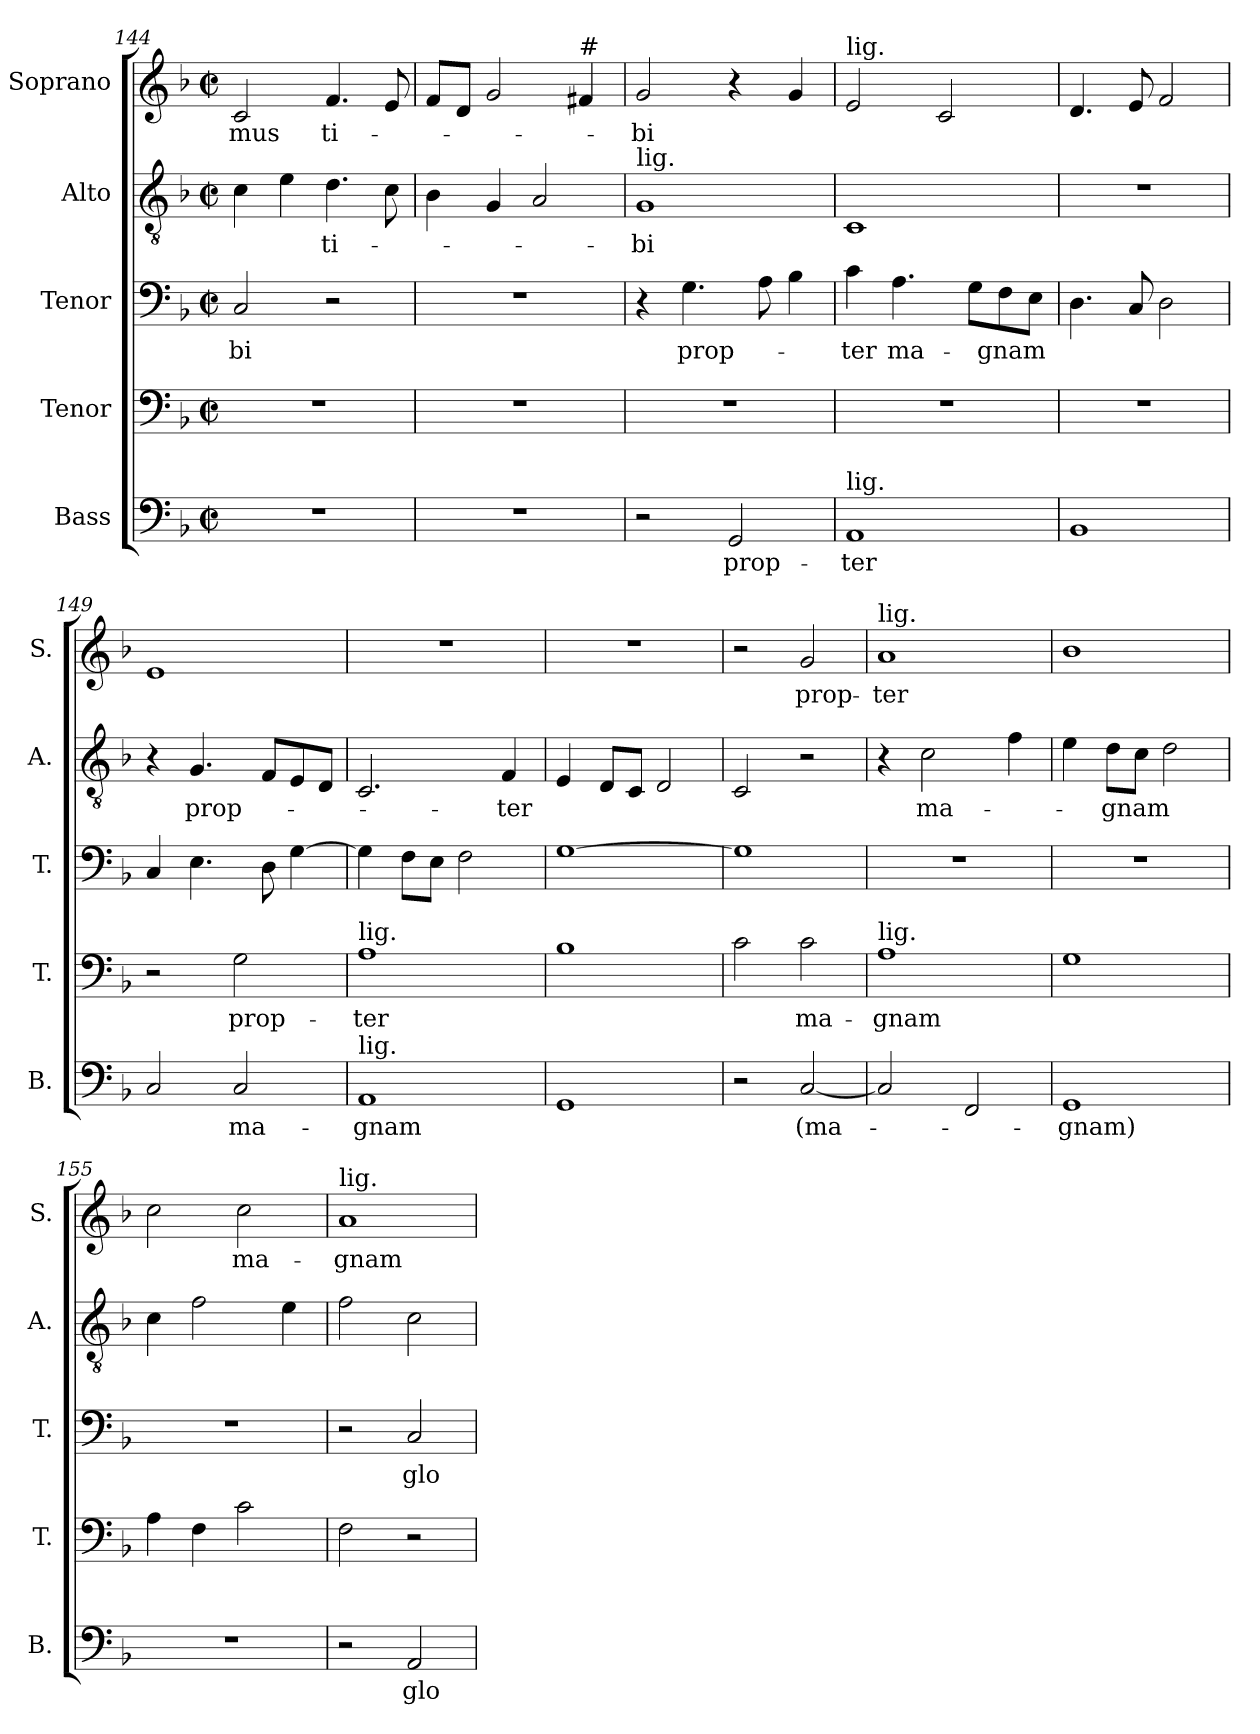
**kern	**text	**kern	**text	**kern	**text	**kern	**text	**kern	**text
*part5	*part5	*part4	*part4	*part3	*part3	*part2	*part2	*part1	*part1
*staff5	*staff5	*staff4	*staff4	*staff3	*staff3	*staff2	*staff2	*staff1	*staff1
*I"Bass	*	*I"Tenor	*	*I"Tenor	*	*I"Alto	*	*I"Soprano	*
*I'B.	*	*I'T.	*	*I'T.	*	*I'A.	*	*I'S.	*
*clefF4	*	*clefF4	*	*clefF4	*	*clefGv2	*	*clefG2	*
*k[b-]	*	*k[b-]	*	*k[b-]	*	*k[b-]	*	*k[b-]	*
*M2/2	*	*M2/2	*	*M2/2	*	*M2/2	*	*M2/2	*
*met(c|)	*	*met(c|)	*	*met(c|)	*	*met(c|)	*	*met(c|)	*
=144	=144	=144	=144	=144	=144	=144	=144	=144	=144
!	!	!	!	!	!LO:LY:b	!	!	!	!LO:LY:b
1r	.	1r	.	2C/	-bi	4c\	.	2c/	-mus
.	.	.	.	.	.	4e\	.	.	.
!	!	!	!	!	!	!	!LO:LY:b	!	!LO:LY:b
.	.	.	.	2r	.	4.d\	ti-	4.f/	ti-
.	.	.	.	.	.	8c\	.	8e/	.
=145	=145	=145	=145	=145	=145	=145	=145	=145	=145
1r	.	1r	.	1r	.	4B-\	.	8f/L	.
.	.	.	.	.	.	.	.	8d/J	.
.	.	.	.	.	.	4G/	.	2g/	.
.	.	.	.	.	.	2A/	.	.	.
!	!	!	!	!	!	!	!	!LO:TX:a:t=#	!
.	.	.	.	.	.	.	.	4f#X/	.
=146	=146	=146	=146	=146	=146	=146	=146	=146	=146
!	!	!	!	!	!	!LO:TX:a:t=lig.	!	!	!
!	!	!	!	!	!	!	!LO:LY:b	!	!LO:LY:b
2r	.	1r	.	4r	.	1G	-bi	2g/	-bi
!	!	!	!	!	!LO:LY:b	!	!	!	!
.	.	.	.	4.G\	prop-	.	.	.	.
!	!LO:LY:b	!	!	!	!	!	!	!	!
2GG/	prop-	.	.	.	.	.	.	4r	.
.	.	.	.	8A\	.	.	.	.	.
.	.	.	.	4B-\	.	.	.	4g/	.
=147	=147	=147	=147	=147	=147	=147	=147	=147	=147
!	!	!	!	!	!	!	!	!LO:TX:a:t=lig.	!
!LO:TX:a:t=lig.	!	!	!	!	!	!	!	!	!
!	!LO:LY:b	!	!	!	!LO:LY:b	!	!	!	!
1AA	-ter	1r	.	4c\	-ter	1C	.	2e/	.
!	!	!	!	!	!LO:LY:b	!	!	!	!
.	.	.	.	4.A\	ma-	.	.	.	.
.	.	.	.	.	.	.	.	2c/	.
.	.	.	.	8G\L	.	.	.	.	.
!	!	!	!	!	!LO:LY:b	!	!	!	!
.	.	.	.	8F\	-gnam	.	.	.	.
.	.	.	.	8E\J	.	.	.	.	.
=148	=148	=148	=148	=148	=148	=148	=148	=148	=148
1BB-	.	1r	.	4.D\	.	1r	.	4.d/	.
.	.	.	.	8C/	.	.	.	8e/	.
.	.	.	.	2D\	.	.	.	2f/	.
!!LO:PB:g=z
=149	=149	=149	=149	=149	=149	=149	=149	=149	=149
2C/	.	2r	.	4C/	.	4r	.	1e	.
!	!	!	!	!	!	!	!LO:LY:b	!	!
.	.	.	.	4.E\	.	4.G/	prop-	.	.
!	!LO:LY:b	!	!LO:LY:b	!	!	!	!	!	!
2C/	ma-	2G\	prop-	.	.	.	.	.	.
.	.	.	.	8D\	.	8F/L	.	.	.
.	.	.	.	[4G\	.	8E/	.	.	.
.	.	.	.	.	.	8D/J	.	.	.
=150	=150	=150	=150	=150	=150	=150	=150	=150	=150
!	!	!LO:TX:a:t=lig.	!	!	!	!	!	!	!
!LO:TX:a:t=lig.	!	!	!	!	!	!	!	!	!
!	!LO:LY:b	!	!LO:LY:b	!	!	!	!	!	!
1AA	-gnam	1A	-ter	4G\]	.	2.C/	.	1r	.
.	.	.	.	8F\L	.	.	.	.	.
.	.	.	.	8E\J	.	.	.	.	.
.	.	.	.	2F\	.	.	.	.	.
!	!	!	!	!	!	!	!LO:LY:b	!	!
.	.	.	.	.	.	4F/	ter	.	.
=151	=151	=151	=151	=151	=151	=151	=151	=151	=151
1GG	.	1B-	.	[1G	.	4E/	.	1r	.
.	.	.	.	.	.	8D/L	.	.	.
.	.	.	.	.	.	8C/J	.	.	.
.	.	.	.	.	.	2D/	.	.	.
=152	=152	=152	=152	=152	=152	=152	=152	=152	=152
2r	.	2c\	.	1G]	.	2C/	.	2r	.
!	!LO:LY:b	!	!LO:LY:b	!	!	!	!	!	!LO:LY:b
[2C/	(ma-	2c\	ma-	.	.	2r	.	2g/	prop-
=153	=153	=153	=153	=153	=153	=153	=153	=153	=153
!	!	!	!	!	!	!	!	!LO:TX:a:t=lig.	!
!	!	!LO:TX:a:t=lig.	!	!	!	!	!	!	!
!	!	!	!LO:LY:b	!	!	!	!	!	!LO:LY:b
2C/]	.	1A	-gnam	1r	.	4r	.	1a	-ter
!	!	!	!	!	!	!	!LO:LY:b	!	!
.	.	.	.	.	.	2c\	ma-	.	.
2FF/	.	.	.	.	.	.	.	.	.
.	.	.	.	.	.	4f\	.	.	.
=154	=154	=154	=154	=154	=154	=154	=154	=154	=154
!	!LO:LY:b	!	!	!	!	!	!	!	!
1GG	-gnam)	1G	.	1r	.	4e\	.	1b-	.
!	!	!	!	!	!	!	!LO:LY:b	!	!
.	.	.	.	.	.	8d\L	-gnam	.	.
.	.	.	.	.	.	8c\J	.	.	.
.	.	.	.	.	.	2d\	.	.	.
=155	=155	=155	=155	=155	=155	=155	=155	=155	=155
1r	.	4A\	.	1r	.	4c\	.	2cc\	.
.	.	4F\	.	.	.	2f\	.	.	.
!	!	!	!	!	!	!	!	!	!LO:LY:b
.	.	2c\	.	.	.	.	.	2cc\	ma-
.	.	.	.	.	.	4e\	.	.	.
=156	=156	=156	=156	=156	=156	=156	=156	=156	=156
!	!	!	!	!	!	!	!	!LO:TX:a:t=lig.	!
!	!	!	!	!	!	!	!	!	!LO:LY:b
2r	.	2F\	.	2r	.	2f\	.	1a	-gnam
!	!LO:LY:b	!	!	!	!LO:LY:b	!	!	!	!
2AA/	glo-	2r	.	2C/	glo-	2c\	.	.	.
=	=	=	=	=	=	=	=	=	=
*-	*-	*-	*-	*-	*-	*-	*-	*-	*-
